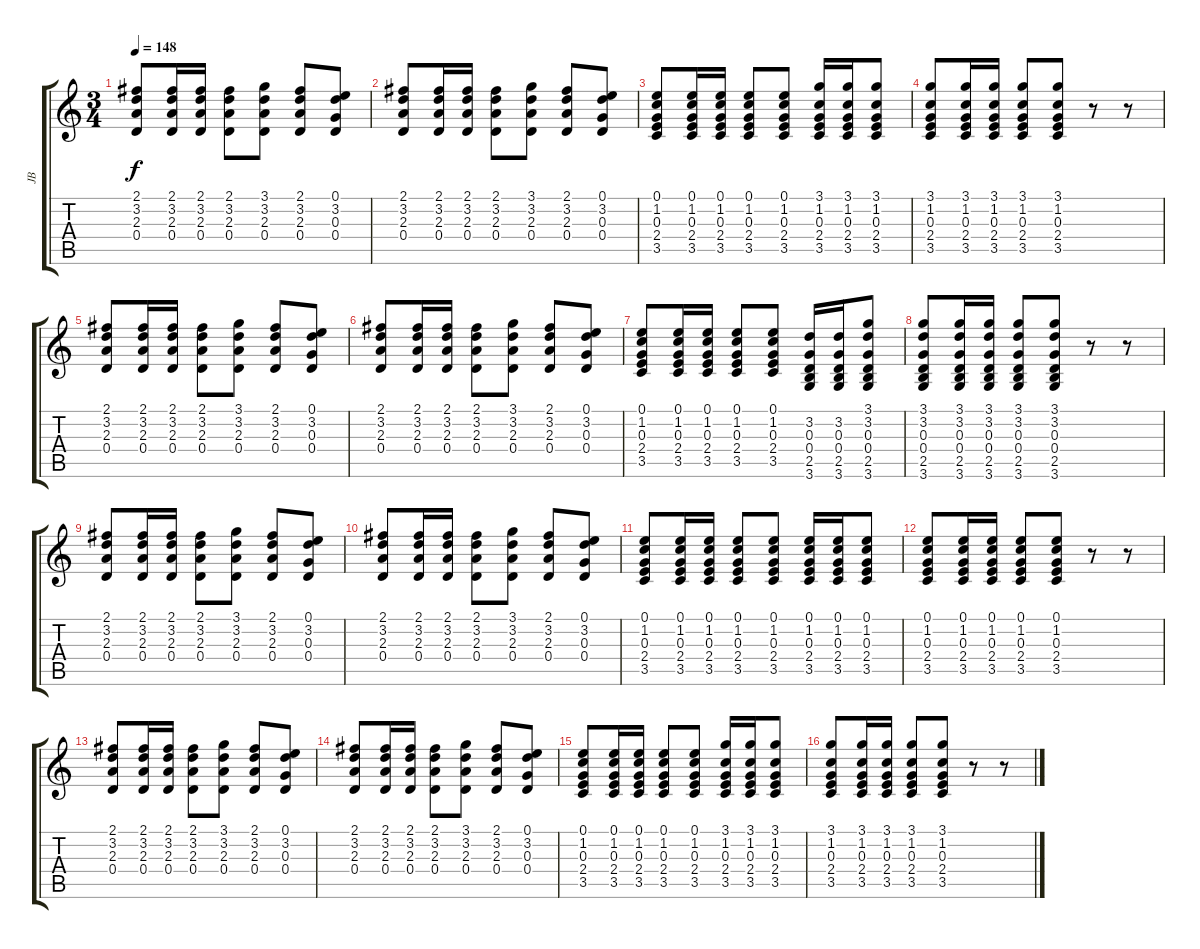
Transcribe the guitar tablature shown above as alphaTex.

\track ("JB " "JB ") {instrument acousticguitarsteel}
\staff {score tabs}
\tuning (E4 B3 G3 D3 A2 E2) {hide}
\ts (3 4)
\tempo 148
\clef g2
\ks c
(2.1 3.2 2.3 0.4).8{dy f} (2.1 3.2 2.3 0.4).16 (2.1 3.2 2.3 0.4).16 (2.1 3.2 2.3 0.4).8 (3.1 3.2 2.3 0.4).8 (2.1 3.2 2.3 0.4).8 (0.1 3.2 0.3 0.4).8 |
(2.1 3.2 2.3 0.4).8 (2.1 3.2 2.3 0.4).16 (2.1 3.2 2.3 0.4).16 (2.1 3.2 2.3 0.4).8 (3.1 3.2 2.3 0.4).8 (2.1 3.2 2.3 0.4).8 (0.1 3.2 0.3 0.4).8 |
(0.1 1.2 0.3 2.4 3.5).8 (0.1 1.2 0.3 2.4 3.5).16 (0.1 1.2 0.3 2.4 3.5).16 (0.1 1.2 0.3 2.4 3.5).8 (0.1 1.2 0.3 2.4 3.5).8 (3.1 1.2 0.3 2.4 3.5).16 (3.1 1.2 0.3 2.4 3.5).16 (3.1 1.2 0.3 2.4 3.5).8 |
(3.1 1.2 0.3 2.4 3.5).8 (3.1 1.2 0.3 2.4 3.5).16 (3.1 1.2 0.3 2.4 3.5).16 (3.1 1.2 0.3 2.4 3.5).8 (3.1 1.2 0.3 2.4 3.5).8 r.8 r.8 |
(2.1 3.2 2.3 0.4).8 (2.1 3.2 2.3 0.4).16 (2.1 3.2 2.3 0.4).16 (2.1 3.2 2.3 0.4).8 (3.1 3.2 2.3 0.4).8 (2.1 3.2 2.3 0.4).8 (0.1 3.2 0.3 0.4).8 |
(2.1 3.2 2.3 0.4).8 (2.1 3.2 2.3 0.4).16 (2.1 3.2 2.3 0.4).16 (2.1 3.2 2.3 0.4).8 (3.1 3.2 2.3 0.4).8 (2.1 3.2 2.3 0.4).8 (0.1 3.2 0.3 0.4).8 |
(0.1 1.2 0.3 2.4 3.5).8 (0.1 1.2 0.3 2.4 3.5).16 (0.1 1.2 0.3 2.4 3.5).16 (0.1 1.2 0.3 2.4 3.5).8 (0.1 1.2 0.3 2.4 3.5).8 (3.2 0.3 0.4 2.5 3.6).16 (3.2 0.3 0.4 2.5 3.6).16 (3.1 3.2 0.3 0.4 2.5 3.6).8 |
(3.1 3.2 0.3 0.4 2.5 3.6).8 (3.1 3.2 0.3 0.4 2.5 3.6).16 (3.1 3.2 0.3 0.4 2.5 3.6).16 (3.1 3.2 0.3 0.4 2.5 3.6).8 (3.1 3.2 0.3 0.4 2.5 3.6).8 r.8 r.8 |
(2.1 3.2 2.3 0.4).8 (2.1 3.2 2.3 0.4).16 (2.1 3.2 2.3 0.4).16 (2.1 3.2 2.3 0.4).8 (3.1 3.2 2.3 0.4).8 (2.1 3.2 2.3 0.4).8 (0.1 3.2 0.3 0.4).8 |
(2.1 3.2 2.3 0.4).8 (2.1 3.2 2.3 0.4).16 (2.1 3.2 2.3 0.4).16 (2.1 3.2 2.3 0.4).8 (3.1 3.2 2.3 0.4).8 (2.1 3.2 2.3 0.4).8 (0.1 3.2 0.3 0.4).8 |
(0.1 1.2 0.3 2.4 3.5).8 (0.1 1.2 0.3 2.4 3.5).16 (0.1 1.2 0.3 2.4 3.5).16 (0.1 1.2 0.3 2.4 3.5).8 (0.1 1.2 0.3 2.4 3.5).8 (0.1 1.2 0.3 2.4 3.5).16 (0.1 1.2 0.3 2.4 3.5).16 (0.1 1.2 0.3 2.4 3.5).8 |
(0.1 1.2 0.3 2.4 3.5).8 (0.1 1.2 0.3 2.4 3.5).16 (0.1 1.2 0.3 2.4 3.5).16 (0.1 1.2 0.3 2.4 3.5).8 (0.1 1.2 0.3 2.4 3.5).8 r.8 r.8 |
(2.1 3.2 2.3 0.4).8 (2.1 3.2 2.3 0.4).16 (2.1 3.2 2.3 0.4).16 (2.1 3.2 2.3 0.4).8 (3.1 3.2 2.3 0.4).8 (2.1 3.2 2.3 0.4).8 (0.1 3.2 0.3 0.4).8 |
(2.1 3.2 2.3 0.4).8 (2.1 3.2 2.3 0.4).16 (2.1 3.2 2.3 0.4).16 (2.1 3.2 2.3 0.4).8 (3.1 3.2 2.3 0.4).8 (2.1 3.2 2.3 0.4).8 (0.1 3.2 0.3 0.4).8 |
(0.1 1.2 0.3 2.4 3.5).8 (0.1 1.2 0.3 2.4 3.5).16 (0.1 1.2 0.3 2.4 3.5).16 (0.1 1.2 0.3 2.4 3.5).8 (0.1 1.2 0.3 2.4 3.5).8 (3.1 1.2 0.3 2.4 3.5).16 (3.1 1.2 0.3 2.4 3.5).16 (3.1 1.2 0.3 2.4 3.5).8 |
(3.1 1.2 0.3 2.4 3.5).8 (3.1 1.2 0.3 2.4 3.5).16 (3.1 1.2 0.3 2.4 3.5).16 (3.1 1.2 0.3 2.4 3.5).8 (3.1 1.2 0.3 2.4 3.5).8 r.8 r.8
